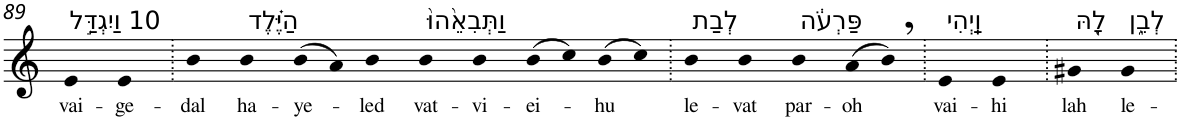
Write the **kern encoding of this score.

**kern	**text
*part1	*part1
*staff1	*staff1
*I"Piano	*
*I'Pno	*
!!LO:PB:g=z
*clefG2	*
*k[]	*
=89	=89
!LO:TX:a:t=10 וַיִגְדַּ֣ל	!
!	!LO:LY:b
4e	vai-
!	!LO:LY:b
4e	-ge-
=90.	=90.
!	!LO:LY:b
4b	-dal
!LO:TX:a:t=הַיֶּ֗לֶד	!
!	!LO:LY:b
4b	ha-
!	!LO:LY:b
(>8b	-ye-
8a)	.
!	!LO:LY:b
4b	-led
!LO:TX:a:t=וַתְּבִאֵ֙הוּ֙	!
!	!LO:LY:b
4b	vat-
!	!LO:LY:b
4b	-vi-
!	!LO:LY:b
(>8b	-ei-
8cc)	.
!	!LO:LY:b
(>8b	-hu
8cc)	.
=91.	=91.
!LO:TX:a:t=לְבַת	!
!	!LO:LY:b
4b	le-
!	!LO:LY:b
4b	-vat
!LO:TX:a:t=פַּרְעֹ֔ה	!
!	!LO:LY:b
4b	par-
!	!LO:LY:b
(>8a	-oh
8b,)	.
=92.	=92.
!LO:TX:a:t=וַֽיְהִי	!
!	!LO:LY:b
4e	vai-
!	!LO:LY:b
4e	-hi
=93.	=93.
!LO:TX:a:t=לָ֖הּ	!
!	!LO:LY:b
4g#X	lah
!LO:TX:a:t=לְבֵ֑ן	!
!	!LO:LY:b
4g#	le-
=.	=.
*-	*-
